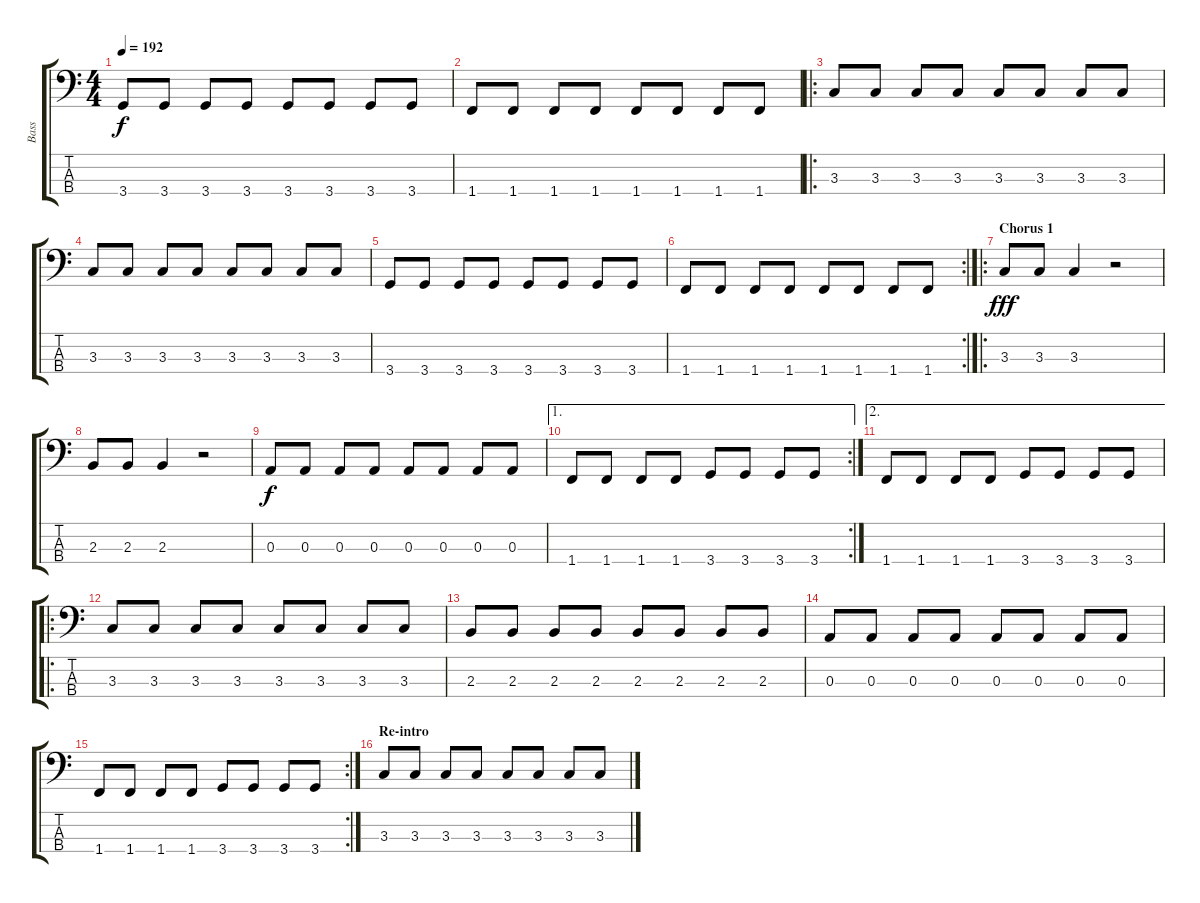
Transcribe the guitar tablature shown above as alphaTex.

\track ("Bass" "Bass") {instrument electricbassfinger}
\staff {score tabs}
\tuning (G2 D2 A1 E1) {hide}
\ts (4 4)
\tempo 192
\clef f4
\ks c
3.4.8{dy f} 3.4.8 3.4.8 3.4.8 3.4.8 3.4.8 3.4.8 3.4.8 |
1.4.8 1.4.8 1.4.8 1.4.8 1.4.8 1.4.8 1.4.8 1.4.8 |
\ro
3.3.8 3.3.8 3.3.8 3.3.8 3.3.8 3.3.8 3.3.8 3.3.8 |
3.3.8 3.3.8 3.3.8 3.3.8 3.3.8 3.3.8 3.3.8 3.3.8 |
3.4.8 3.4.8 3.4.8 3.4.8 3.4.8 3.4.8 3.4.8 3.4.8 |
\rc 2
1.4.8 1.4.8 1.4.8 1.4.8 1.4.8 1.4.8 1.4.8 1.4.8 |
\ro
\section ("" "Chorus 1")
3.3.8{dy fff} 3.3.8 3.3.4 r.2 |
2.3.8 2.3.8 2.3.4 r.2 |
0.3.8{dy f} 0.3.8 0.3.8 0.3.8 0.3.8 0.3.8 0.3.8 0.3.8 |
\ae 1
\rc 2
1.4.8 1.4.8 1.4.8 1.4.8 3.4.8 3.4.8 3.4.8 3.4.8 |
\ae 2
1.4.8 1.4.8 1.4.8 1.4.8 3.4.8 3.4.8 3.4.8 3.4.8 |
\ro
3.3.8 3.3.8 3.3.8 3.3.8 3.3.8 3.3.8 3.3.8 3.3.8 |
2.3.8 2.3.8 2.3.8 2.3.8 2.3.8 2.3.8 2.3.8 2.3.8 |
0.3.8 0.3.8 0.3.8 0.3.8 0.3.8 0.3.8 0.3.8 0.3.8 |
\rc 2
1.4.8 1.4.8 1.4.8 1.4.8 3.4.8 3.4.8 3.4.8 3.4.8 |
\section ("" "Re-intro")
3.3.8 3.3.8 3.3.8 3.3.8 3.3.8 3.3.8 3.3.8 3.3.8
